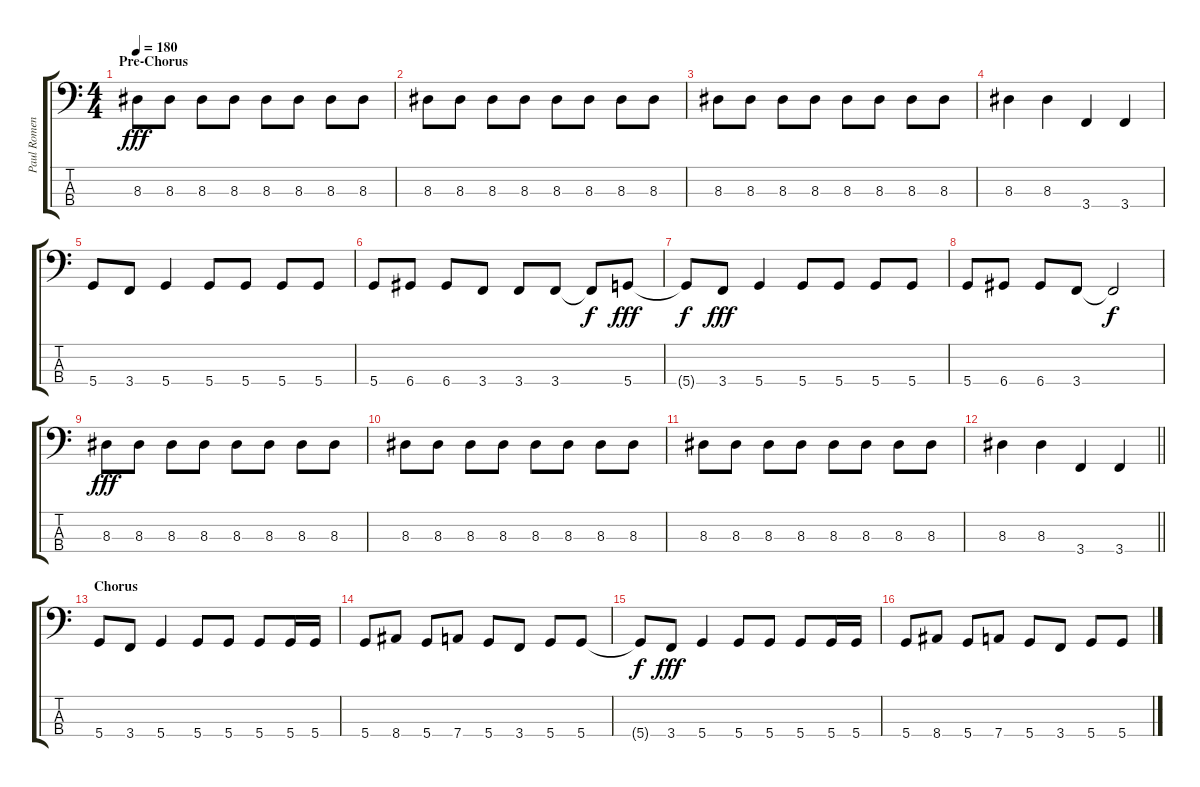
\track ("Paul Romenko" "Paul Romen") {instrument electricbasspick}
\staff {score tabs}
\tuning (F2 C2 G1 D1) {hide}
\ts (4 4)
\section ("" "Pre-Chorus")
\tempo 180
\clef f4
\ks c
8.3.8{dy fff} 8.3.8 8.3.8 8.3.8 8.3.8 8.3.8 8.3.8 8.3.8 |
8.3.8 8.3.8 8.3.8 8.3.8 8.3.8 8.3.8 8.3.8 8.3.8 |
8.3.8 8.3.8 8.3.8 8.3.8 8.3.8 8.3.8 8.3.8 8.3.8 |
8.3.4 8.3.4 3.4.4 3.4.4 |
5.4.8 3.4.8 5.4.4 5.4.8 5.4.8 5.4.8 5.4.8 |
5.4.8 6.4.8 6.4.8 3.4.8 3.4.8 3.4.8 3.4{t}.8{dy f} 5.4.8{dy fff} |
5.4{t}.8{dy f} 3.4.8{dy fff} 5.4.4 5.4.8 5.4.8 5.4.8 5.4.8 |
5.4.8 6.4.8 6.4.8 3.4.8 3.4{t}.2{dy f} |
8.3.8{dy fff} 8.3.8 8.3.8 8.3.8 8.3.8 8.3.8 8.3.8 8.3.8 |
8.3.8 8.3.8 8.3.8 8.3.8 8.3.8 8.3.8 8.3.8 8.3.8 |
8.3.8 8.3.8 8.3.8 8.3.8 8.3.8 8.3.8 8.3.8 8.3.8 |
\barLineRight lightlight
8.3.4 8.3.4 3.4.4 3.4.4 |
\section ("" "Chorus")
5.4.8 3.4.8 5.4.4 5.4.8 5.4.8 5.4.8 5.4.16 5.4.16 |
5.4.8 8.4.8 5.4.8 7.4.8 5.4.8 3.4.8 5.4.8 5.4.8 |
5.4{t}.8{dy f} 3.4.8{dy fff} 5.4.4 5.4.8 5.4.8 5.4.8 5.4.16 5.4.16 |
5.4.8 8.4.8 5.4.8 7.4.8 5.4.8 3.4.8 5.4.8 5.4.8
